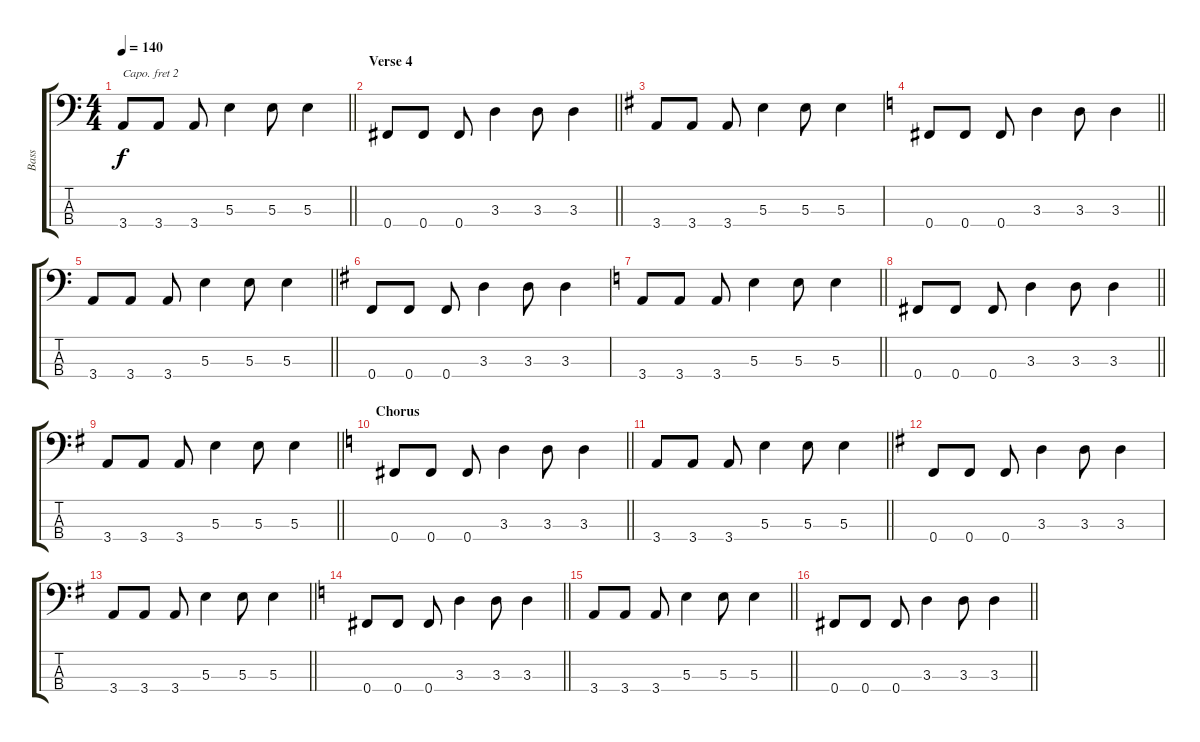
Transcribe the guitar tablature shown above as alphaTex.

\track ("Bass" "Bass") {instrument electricbasspick}
\staff {score tabs}
\capo 2
\tuning (G2 D2 A1 E1) {hide}
\ts (4 4)
\tempo 140
\clef f4
\barLineRight lightlight
\ks c
3.4.8{dy f} 3.4.8 3.4.8 5.3.4 5.3.8 5.3.4 |
\section ("" "Verse 4")
\barLineRight lightlight
0.4.8 0.4.8 0.4.8 3.3.4 3.3.8 3.3.4 |
\ks g
3.4.8 3.4.8 3.4.8 5.3.4 5.3.8 5.3.4 |
\barLineRight lightlight
\ks c
0.4.8 0.4.8 0.4.8 3.3.4 3.3.8 3.3.4 |
\barLineRight lightlight
3.4.8 3.4.8 3.4.8 5.3.4 5.3.8 5.3.4 |
\ks g
0.4.8 0.4.8 0.4.8 3.3.4 3.3.8 3.3.4 |
\barLineRight lightlight
\ks c
3.4.8 3.4.8 3.4.8 5.3.4 5.3.8 5.3.4 |
\barLineRight lightlight
0.4.8 0.4.8 0.4.8 3.3.4 3.3.8 3.3.4 |
\barLineRight lightlight
\ks g
3.4.8 3.4.8 3.4.8 5.3.4 5.3.8 5.3.4 |
\section ("" "Chorus")
\barLineRight lightlight
\ks c
0.4.8 0.4.8 0.4.8 3.3.4 3.3.8 3.3.4 |
\barLineRight lightlight
3.4.8 3.4.8 3.4.8 5.3.4 5.3.8 5.3.4 |
\ks g
0.4.8 0.4.8 0.4.8 3.3.4 3.3.8 3.3.4 |
\barLineRight lightlight
3.4.8 3.4.8 3.4.8 5.3.4 5.3.8 5.3.4 |
\barLineRight lightlight
\ks c
0.4.8 0.4.8 0.4.8 3.3.4 3.3.8 3.3.4 |
\barLineRight lightlight
3.4.8 3.4.8 3.4.8 5.3.4 5.3.8 5.3.4 |
\barLineRight lightlight
0.4.8 0.4.8 0.4.8 3.3.4 3.3.8 3.3.4
